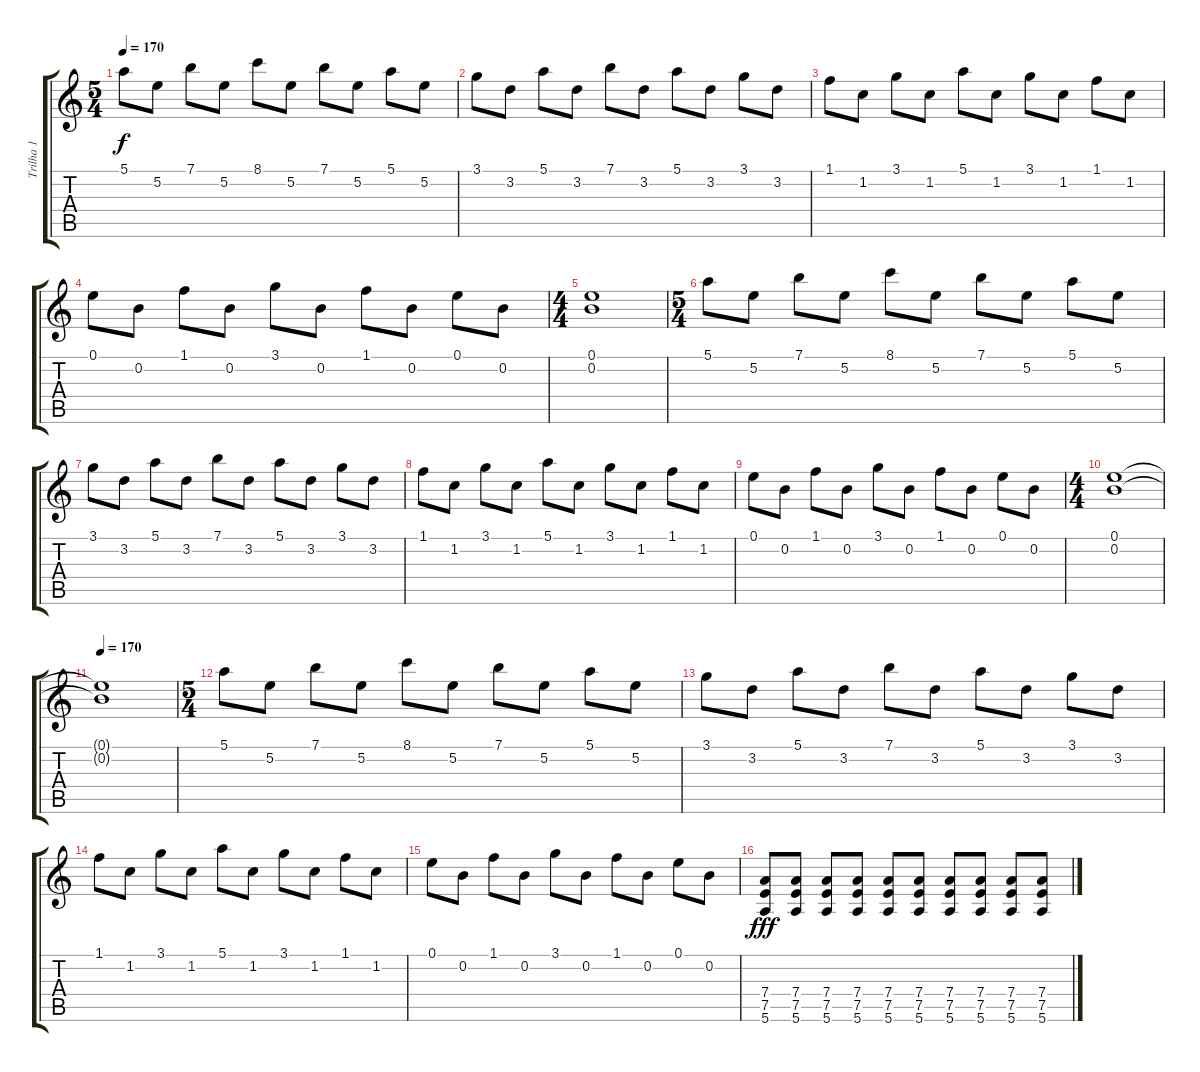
\track ("Trilha 1" "Trilha 1") {instrument distortionguitar}
\staff {score tabs}
\tuning (E4 B3 G3 D3 A2 E2) {hide}
\ts (5 4)
\tempo 170
\tempo 140
\tempo 170
\clef g2
\ks c
5.1.8{dy f instrument distortionguitar} 5.2.8 7.1.8 5.2.8 8.1.8 5.2.8 7.1.8 5.2.8 5.1.8 5.2.8 |
3.1.8 3.2.8 5.1.8 3.2.8 7.1.8 3.2.8 5.1.8 3.2.8 3.1.8 3.2.8 |
1.1.8 1.2.8 3.1.8 1.2.8 5.1.8 1.2.8 3.1.8 1.2.8 1.1.8 1.2.8 |
0.1.8 0.2.8 1.1.8 0.2.8 3.1.8 0.2.8 1.1.8 0.2.8 0.1.8 0.2.8 |
\ts (4 4)
(0.1 0.2).1 |
\ts (5 4)
5.1.8 5.2.8 7.1.8 5.2.8 8.1.8 5.2.8 7.1.8 5.2.8 5.1.8 5.2.8 |
3.1.8 3.2.8 5.1.8 3.2.8 7.1.8 3.2.8 5.1.8 3.2.8 3.1.8 3.2.8 |
1.1.8 1.2.8 3.1.8 1.2.8 5.1.8 1.2.8 3.1.8 1.2.8 1.1.8 1.2.8 |
0.1.8 0.2.8 1.1.8 0.2.8 3.1.8 0.2.8 1.1.8 0.2.8 0.1.8 0.2.8 |
\ts (4 4)
(0.1 0.2).1 |
\tempo 170
(0.1{t} 0.2{t}).1 |
\ts (5 4)
5.1.8{volume 12} 5.2.8 7.1.8 5.2.8 8.1.8 5.2.8 7.1.8 5.2.8 5.1.8 5.2.8 |
3.1.8 3.2.8 5.1.8 3.2.8 7.1.8 3.2.8 5.1.8 3.2.8 3.1.8 3.2.8 |
1.1.8 1.2.8 3.1.8 1.2.8 5.1.8 1.2.8 3.1.8 1.2.8 1.1.8 1.2.8 |
0.1.8 0.2.8 1.1.8 0.2.8 3.1.8 0.2.8 1.1.8 0.2.8 0.1.8 0.2.8 |
(7.4 7.5 5.6).8{dy fff volume 7} (7.4 7.5 5.6).8 (7.4 7.5 5.6).8 (7.4 7.5 5.6).8 (7.4 7.5 5.6).8 (7.4 7.5 5.6).8 (7.4 7.5 5.6).8 (7.4 7.5 5.6).8 (7.4 7.5 5.6).8 (7.4 7.5 5.6).8
